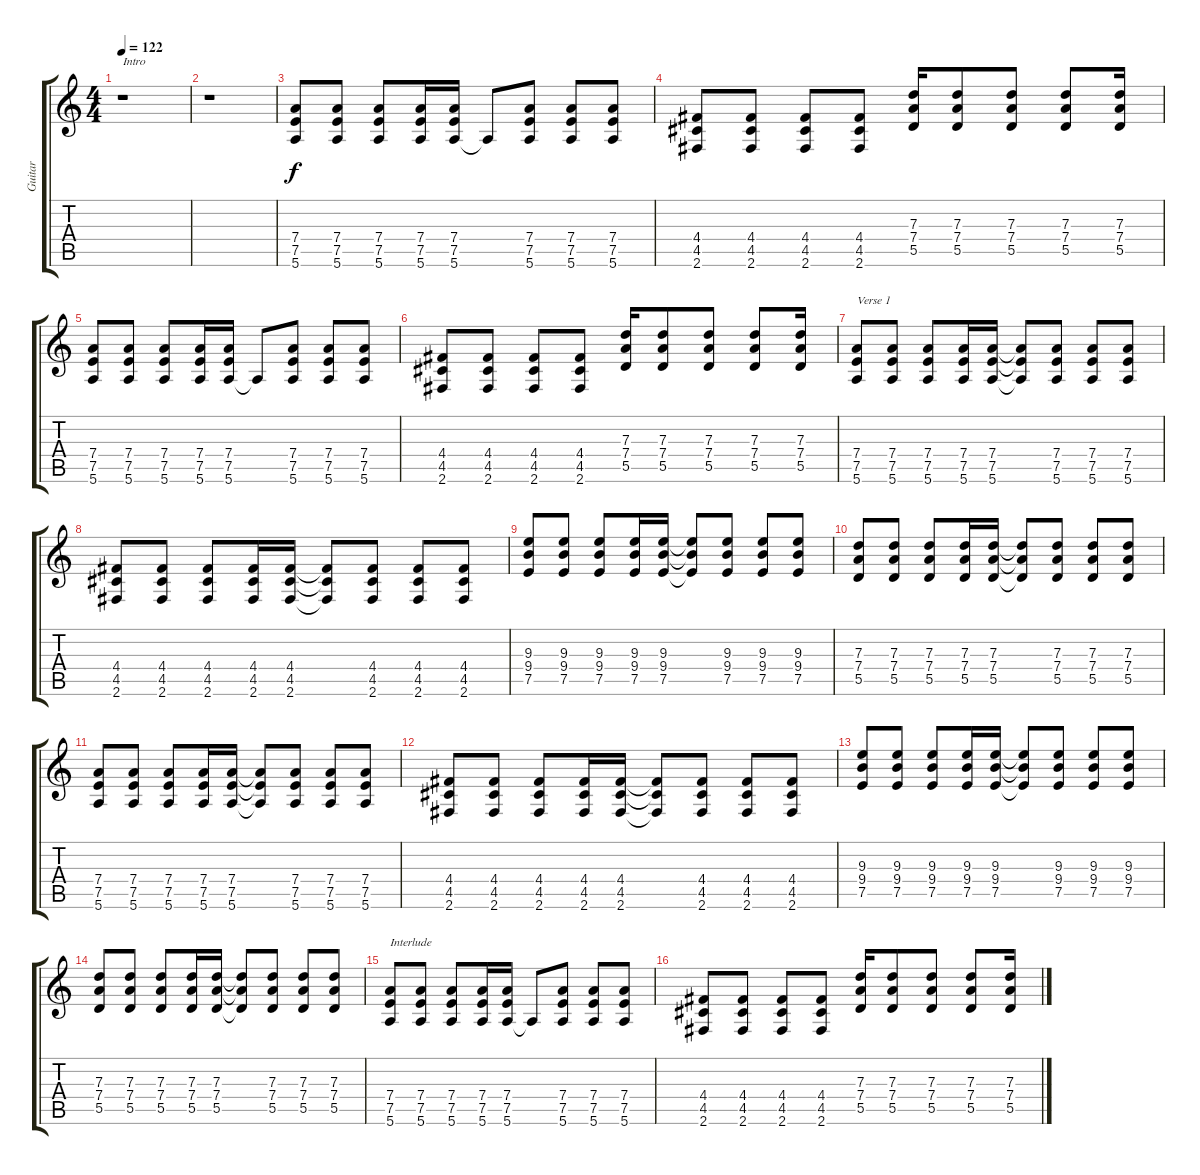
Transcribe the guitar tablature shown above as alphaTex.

\track ("Guitar" "Guitar") {instrument acousticguitarsteel}
\staff {score tabs}
\tuning (E4 B3 G3 D3 A2 E2) {hide}
\ts (4 4)
\tempo 122
\clef g2
\ks c
r.1{txt "Intro" dy f instrument acousticguitarsteel} |
r.1 |
(7.4 7.5 5.6).8{volume 13} (7.4 7.5 5.6).8 (7.4 7.5 5.6).8 (7.4 7.5 5.6).16 (7.4 7.5 5.6).16 5.6{t}.8 (7.4 7.5 5.6).8 (7.4 7.5 5.6).8 (7.4 7.5 5.6).8 |
(4.4 4.5 2.6).8 (4.4 4.5 2.6).8 (4.4 4.5 2.6).8 (4.4 4.5 2.6).8 (7.3 7.4 5.5).16 (7.3 7.4 5.5).8 (7.3 7.4 5.5).8 (7.3 7.4 5.5).8 (7.3 7.4 5.5).16 |
(7.4 7.5 5.6).8 (7.4 7.5 5.6).8 (7.4 7.5 5.6).8 (7.4 7.5 5.6).16 (7.4 7.5 5.6).16 5.6{t}.8 (7.4 7.5 5.6).8 (7.4 7.5 5.6).8 (7.4 7.5 5.6).8 |
(4.4 4.5 2.6).8 (4.4 4.5 2.6).8 (4.4 4.5 2.6).8 (4.4 4.5 2.6).8 (7.3 7.4 5.5).16 (7.3 7.4 5.5).8 (7.3 7.4 5.5).8 (7.3 7.4 5.5).8 (7.3 7.4 5.5).16 |
(7.4 7.5 5.6).8{txt "Verse 1" volume 16} (7.4 7.5 5.6).8 (7.4 7.5 5.6).8 (7.4 7.5 5.6).16 (7.4 7.5 5.6).16 (7.4{t} 7.5{t} 5.6{t}).8 (7.4 7.5 5.6).8 (7.4 7.5 5.6).8 (7.4 7.5 5.6).8 |
(4.4 4.5 2.6).8 (4.4 4.5 2.6).8 (4.4 4.5 2.6).8 (4.4 4.5 2.6).16 (4.4 4.5 2.6).16 (4.4{t} 4.5{t} 2.6{t}).8 (4.4 4.5 2.6).8 (4.4 4.5 2.6).8 (4.4 4.5 2.6).8 |
(9.3 9.4 7.5).8 (9.3 9.4 7.5).8 (9.3 9.4 7.5).8 (9.3 9.4 7.5).16 (9.3 9.4 7.5).16 (9.3{t} 9.4{t} 7.5{t}).8 (9.3 9.4 7.5).8 (9.3 9.4 7.5).8 (9.3 9.4 7.5).8 |
(7.3 7.4 5.5).8 (7.3 7.4 5.5).8 (7.3 7.4 5.5).8 (7.3 7.4 5.5).16 (7.3 7.4 5.5).16 (7.3{t} 7.4{t} 5.5{t}).8 (7.3 7.4 5.5).8 (7.3 7.4 5.5).8 (7.3 7.4 5.5).8 |
(7.4 7.5 5.6).8 (7.4 7.5 5.6).8 (7.4 7.5 5.6).8 (7.4 7.5 5.6).16 (7.4 7.5 5.6).16 (7.4{t} 7.5{t} 5.6{t}).8 (7.4 7.5 5.6).8 (7.4 7.5 5.6).8 (7.4 7.5 5.6).8 |
(4.4 4.5 2.6).8 (4.4 4.5 2.6).8 (4.4 4.5 2.6).8 (4.4 4.5 2.6).16 (4.4 4.5 2.6).16 (4.4{t} 4.5{t} 2.6{t}).8 (4.4 4.5 2.6).8 (4.4 4.5 2.6).8 (4.4 4.5 2.6).8 |
(9.3 9.4 7.5).8 (9.3 9.4 7.5).8 (9.3 9.4 7.5).8 (9.3 9.4 7.5).16 (9.3 9.4 7.5).16 (9.3{t} 9.4{t} 7.5{t}).8 (9.3 9.4 7.5).8 (9.3 9.4 7.5).8 (9.3 9.4 7.5).8 |
(7.3 7.4 5.5).8 (7.3 7.4 5.5).8 (7.3 7.4 5.5).8 (7.3 7.4 5.5).16 (7.3 7.4 5.5).16 (7.3{t} 7.4{t} 5.5{t}).8 (7.3 7.4 5.5).8 (7.3 7.4 5.5).8 (7.3 7.4 5.5).8 |
(7.4 7.5 5.6).8{txt "Interlude" volume 13} (7.4 7.5 5.6).8 (7.4 7.5 5.6).8 (7.4 7.5 5.6).16 (7.4 7.5 5.6).16 5.6{t}.8 (7.4 7.5 5.6).8 (7.4 7.5 5.6).8 (7.4 7.5 5.6).8 |
(4.4 4.5 2.6).8 (4.4 4.5 2.6).8 (4.4 4.5 2.6).8 (4.4 4.5 2.6).8 (7.3 7.4 5.5).16 (7.3 7.4 5.5).8 (7.3 7.4 5.5).8 (7.3 7.4 5.5).8 (7.3 7.4 5.5).16
